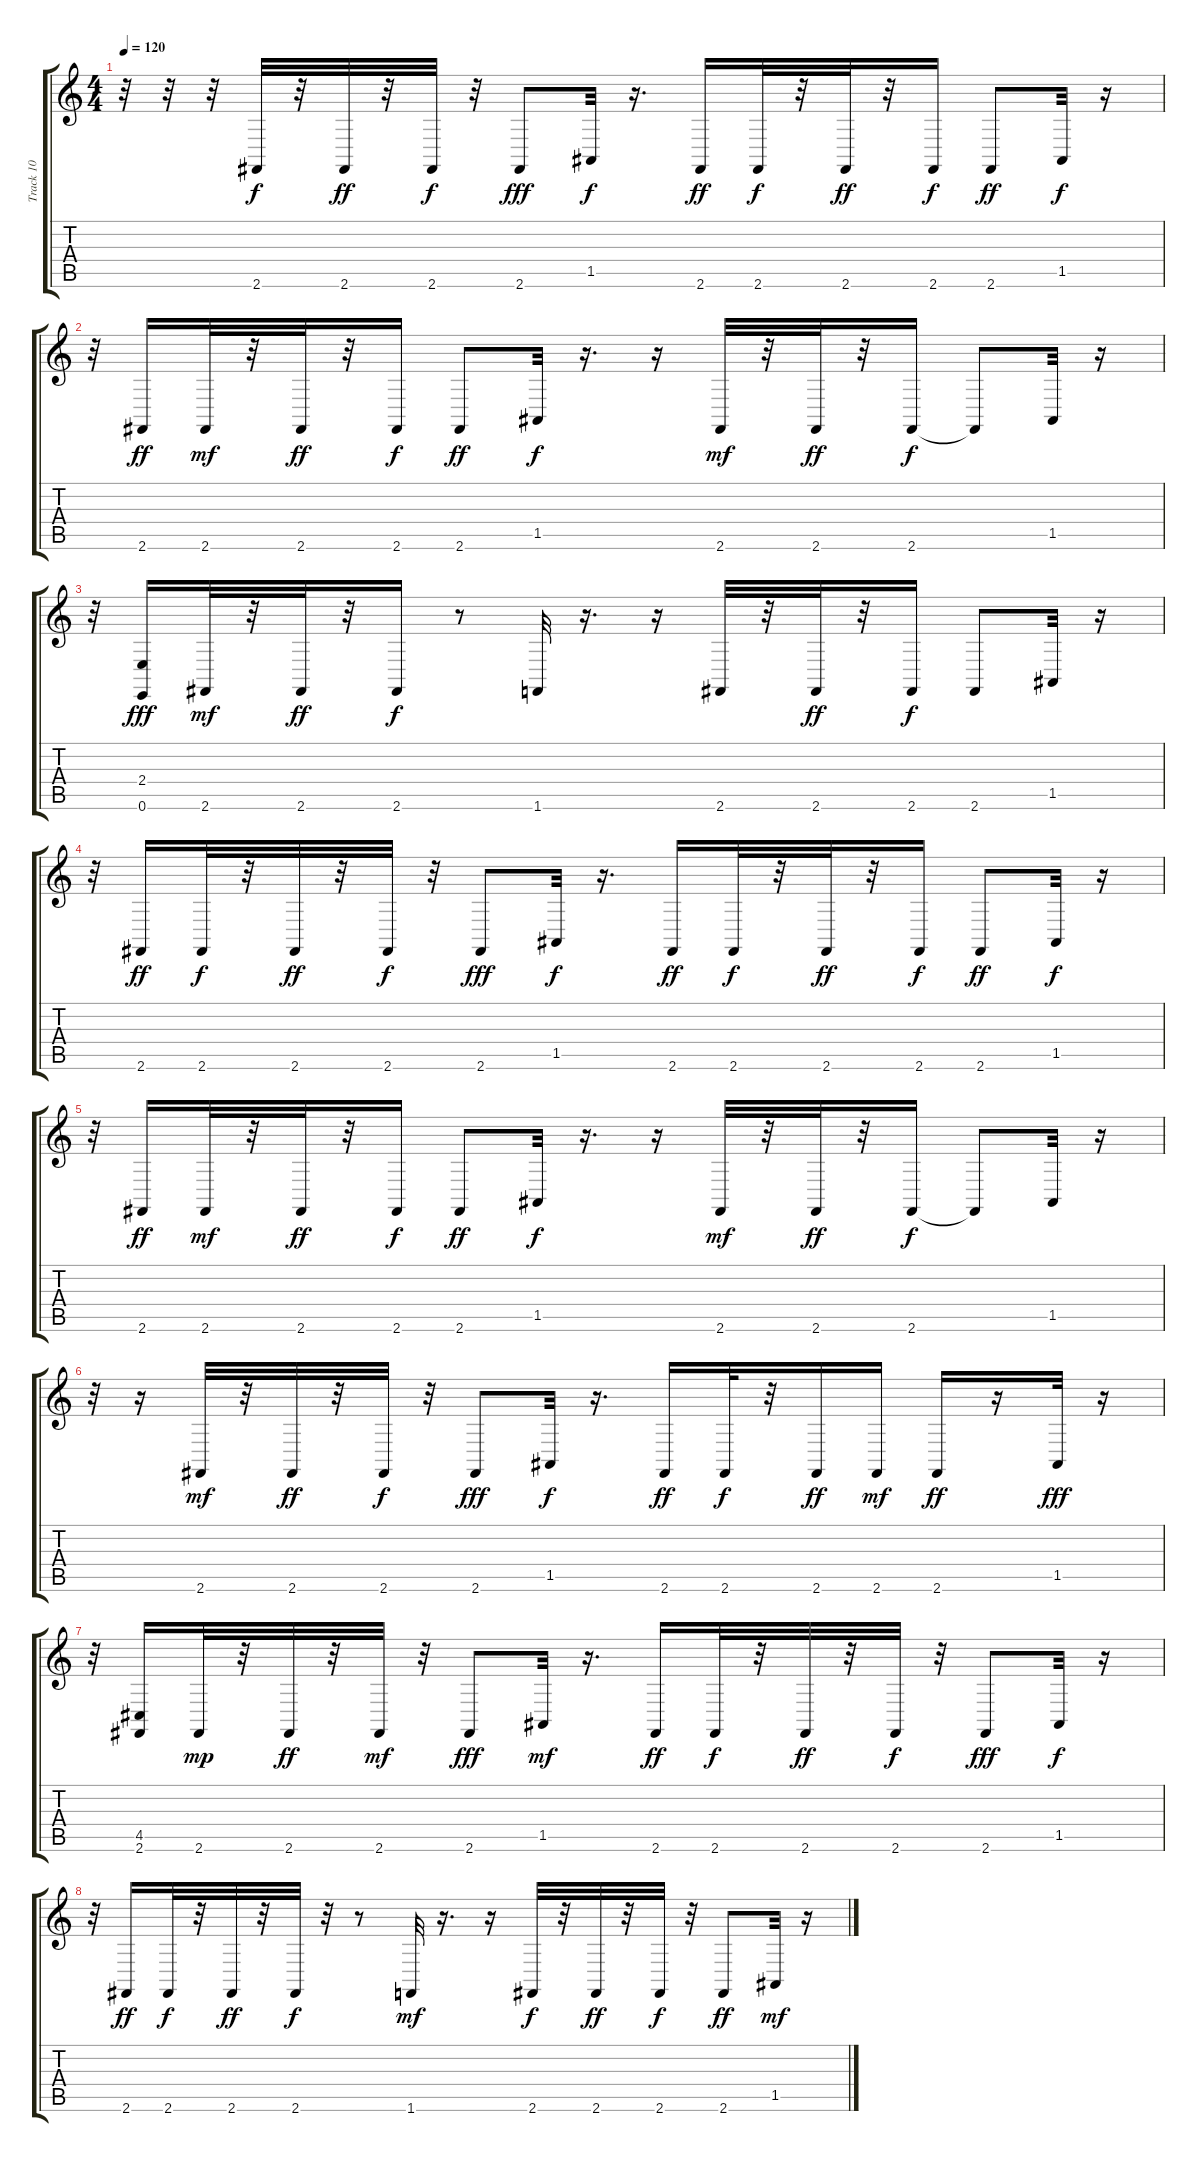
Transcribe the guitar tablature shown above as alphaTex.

\track ("Track 10" "Track 10") {instrument drawbarorgan}
\staff {score tabs}
\tuning (E4 B3 G3 D3 A2 E2) {hide}
\ts (4 4)
\tempo 120
\clef g2
\ks c
r.32{dy f} r.32 r.32 2.6.32 r.32 2.6.32{dy ff} r.32 2.6.32{dy f} r.32 2.6.8{dy fff} 1.5.32{dy f} r.16{d} 2.6.16{dy ff} 2.6.32{dy f} r.32 2.6.32{dy ff} r.32 2.6.16{dy f} 2.6.8{dy ff} 1.5.32{dy f} r.16 |
r.32 2.6.16{dy ff} 2.6.32{dy mf} r.32 2.6.32{dy ff} r.32 2.6.16{dy f} 2.6.8{dy ff} 1.5.32{dy f} r.16{d} r.16 2.6.32{dy mf} r.32 2.6.32{dy ff} r.32 2.6.16{dy f} 2.6{t}.8 1.5.32 r.16 |
r.32 (2.4 0.6).16{dy fff} 2.6.32{dy mf} r.32 2.6.32{dy ff} r.32 2.6.16{dy f} r.8 1.6.32 r.16{d} r.16 2.6.32 r.32 2.6.32{dy ff} r.32 2.6.16{dy f} 2.6.8 1.5.32 r.16 |
r.32 2.6.16{dy ff} 2.6.32{dy f} r.32 2.6.32{dy ff} r.32 2.6.32{dy f} r.32 2.6.8{dy fff} 1.5.32{dy f} r.16{d} 2.6.16{dy ff} 2.6.32{dy f} r.32 2.6.32{dy ff} r.32 2.6.16{dy f} 2.6.8{dy ff} 1.5.32{dy f} r.16 |
r.32 2.6.16{dy ff} 2.6.32{dy mf} r.32 2.6.32{dy ff} r.32 2.6.16{dy f} 2.6.8{dy ff} 1.5.32{dy f} r.16{d} r.16 2.6.32{dy mf} r.32 2.6.32{dy ff} r.32 2.6.16{dy f} 2.6{t}.8 1.5.32 r.16 |
r.32 r.16 2.6.32{dy mf} r.32 2.6.32{dy ff} r.32 2.6.32{dy f} r.32 2.6.8{dy fff} 1.5.32{dy f} r.16{d} 2.6.16{dy ff} 2.6.32{dy f} r.32 2.6.16{dy ff} 2.6.16{dy mf} 2.6.16{dy ff} r.16 1.5.32{dy fff} r.16 |
r.32 (4.5 2.6).16 2.6.32{dy mp} r.32 2.6.32{dy ff} r.32 2.6.32{dy mf} r.32 2.6.8{dy fff} 1.5.32{dy mf} r.16{d} 2.6.16{dy ff} 2.6.32{dy f} r.32 2.6.32{dy ff} r.32 2.6.32{dy f} r.32 2.6.8{dy fff} 1.5.32{dy f} r.16 |
r.32 2.6.16{dy ff} 2.6.32{dy f} r.32 2.6.32{dy ff} r.32 2.6.32{dy f} r.32 r.8 1.6.32{dy mf} r.16{d} r.16 2.6.32{dy f} r.32 2.6.32{dy ff} r.32 2.6.32{dy f} r.32 2.6.8{dy ff} 1.5.32{dy mf} r.16
